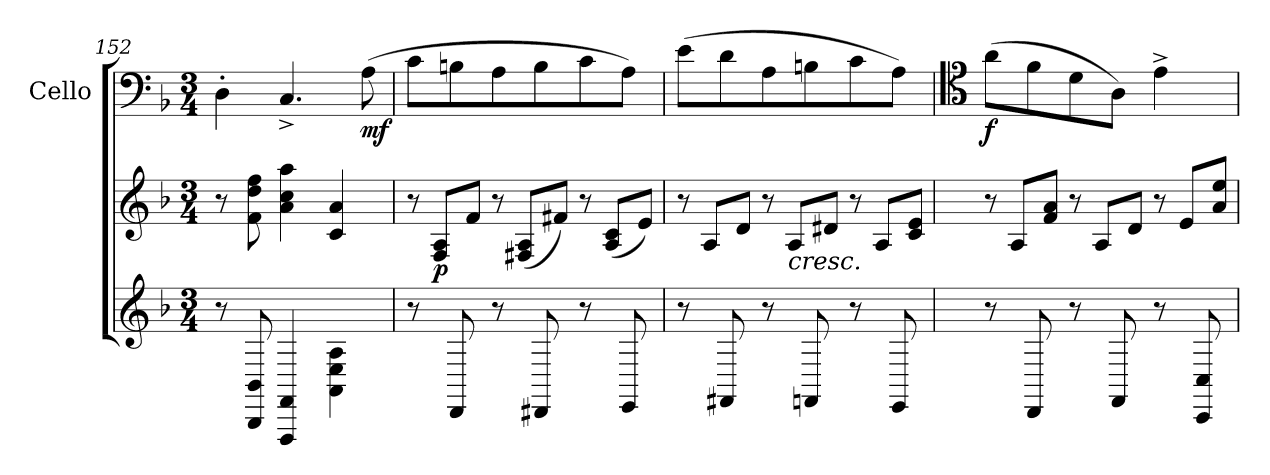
**kern	**kern	**dynam	**kern	**dynam
*part2	*part2	*part2	*part1	*part1
*staff3	*staff2	*staff2/3	*staff1	*staff1
*	*	*	*I"Cello	*
*clefG2	*clefG2	*	*clefF4	*
*k[b-]	*k[b-]	*	*k[b-]	*
*F:	*F:	*	*F:	*
*M3/4	*M3/4	*	*M3/4	*
=152	=152	=152	=152	=152
8r	8r	.	4D'\	.
8BBB-/ 8BB-/	8f\ 8dd\ 8ff\	.	.	.
4FFF/ 4FF/	4a\ 4cc\ 4aa\	.	4.C^/	.
4AA\ 4E\ 4A\	4c/ 4a/	.	.	.
!	!	!	!	!LO:DY:b
.	.	.	(>8A\	mf
=153	=153	=153	=153	=153
*	*Xtuplet	*	*	*
8r	12r	.	8c\L	.
!	!	!LO:DY:b	!	!
.	12F/ 12A/L	p	.	.
8DD/	.	.	8Bn\	.
.	12f/J	.	.	.
8r	12r	.	8A\	.
.	(<12F#X/ 12A/L	.	.	.
8DD#X/	.	.	8B\	.
.	12f#X/J)	.	.	.
8r	12r	.	8c\	.
.	(<12A/ 12c/L	.	.	.
8EE/	.	.	8A\J)	.
.	12e/J)	.	.	.
=154	=154	=154	=154	=154
8r	12r	.	(>8e\L	.
.	12A/L	.	.	.
8FF#X/	.	.	8d\	.
.	12d/J	.	.	.
8r	12r	.	8A\	.
!	!LO:TX:b:i:t=cresc.	!	!	!
.	12A/L	.	.	.
8FFn/	.	.	8Bn\	.
.	12d#X/J	.	.	.
8r	12r	.	8c\	.
.	12A/L	.	.	.
8EE/	.	.	8A\J)	.
.	12c/ 12e/J	.	.	.
!!LO:LB:g=z
=155	=155	=155	=155	=155
*	*	*	*clefC4	*
!	!	!	!	!LO:DY:b
8r	12r	.	(>8a\L	f
.	12A/L	.	.	.
8DD/	.	.	8f\	.
.	12f/ 12a/J	.	.	.
8r	12r	.	8d\	.
.	12A/L	.	.	.
8FF/	.	.	8A\J)	.
.	12d/J	.	.	.
8r	12r	.	4e^\	.
.	12e/L	.	.	.
8CC/ 8C/	.	.	.	.
.	12a/ 12ee/J	.	.	.
=	=	=	=	=
*-	*-	*-	*-	*-
